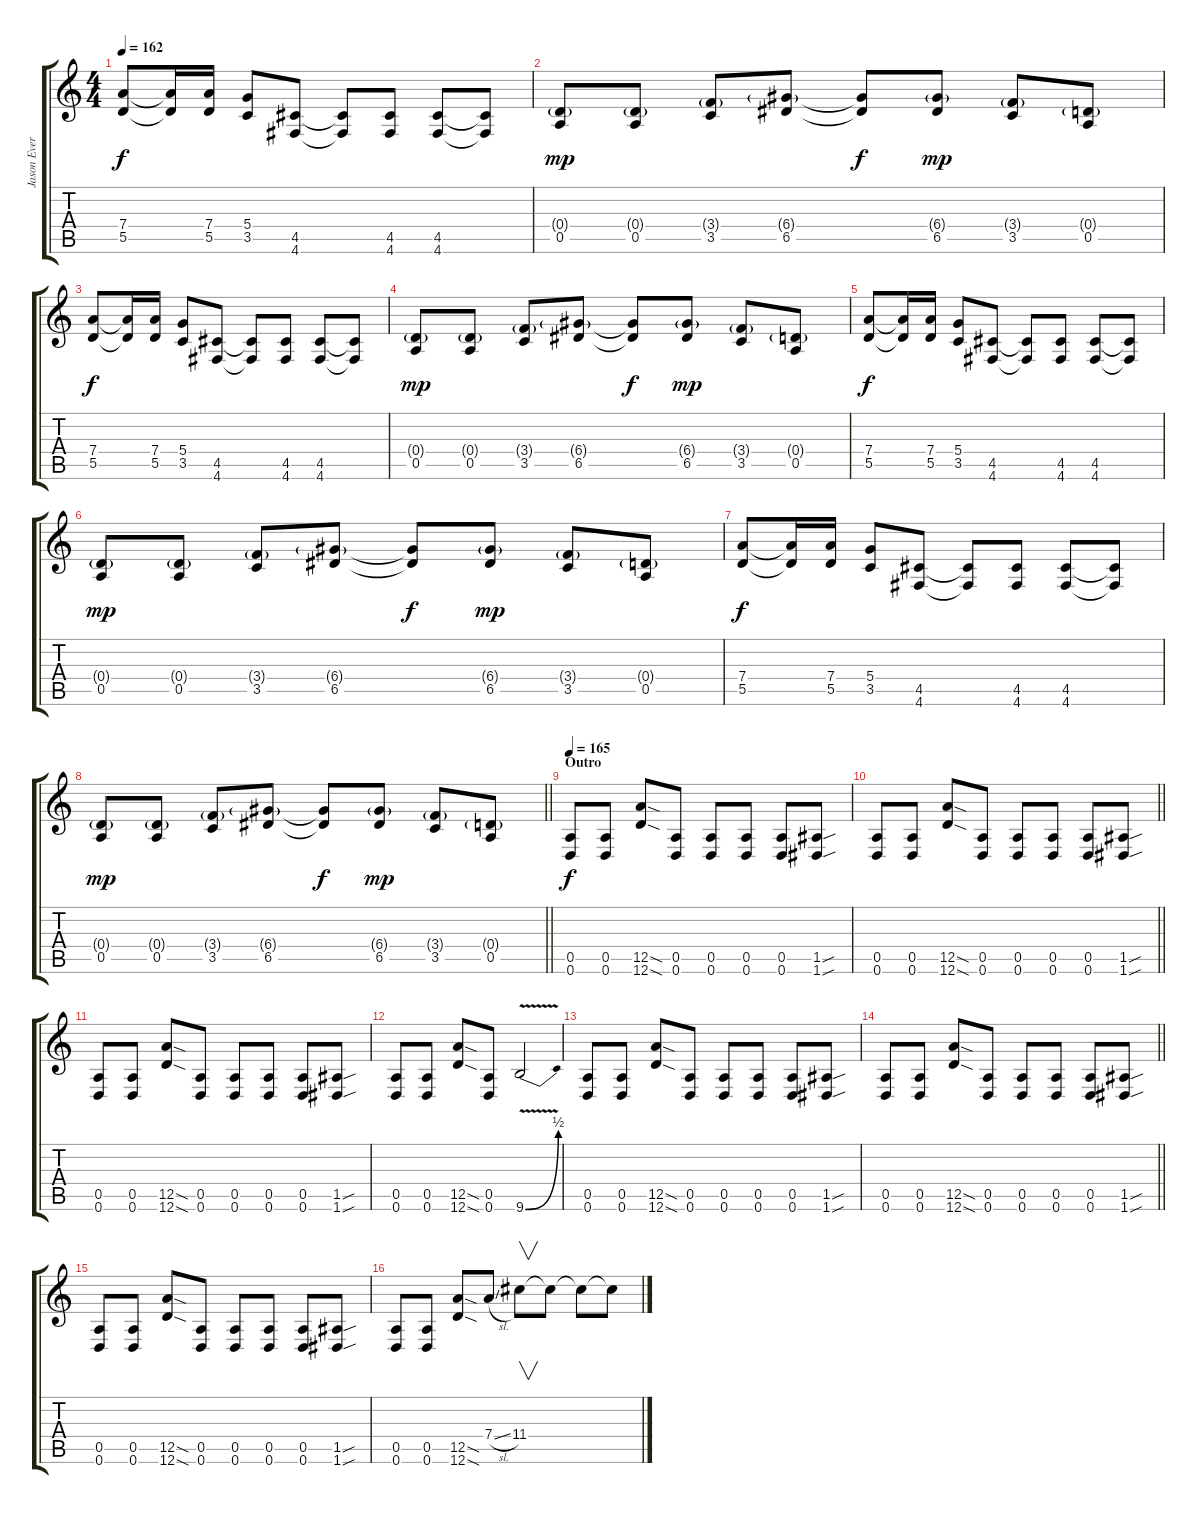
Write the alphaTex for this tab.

\track ("Jason Everman" "Jason Ever") {instrument overdrivenguitar}
\staff {score tabs}
\tuning (E4 B3 G3 D3 A2 D2) {hide}
\ts (4 4)
\tempo 162
\clef g2
\ks c
(7.4 5.5).8{dy f} (7.4{t} 5.5{t}).16 (7.4 5.5).16 (5.4 3.5).8 (4.5 4.6).8 (4.5{t} 4.6{t}).8 (4.5 4.6).8 (4.5 4.6).8 (4.5{t} 4.6{t}).8 |
(0.4{g} 0.5).8{dy mp} (0.4{g} 0.5).8 (3.4{g} 3.5).8 (6.4{g} 6.5).8 (6.4{t} 6.5{t}).8{dy f} (6.4{g} 6.5).8{dy mp} (3.4{g} 3.5).8 (0.4{g} 0.5).8 |
(7.4 5.5).8{dy f} (7.4{t} 5.5{t}).16 (7.4 5.5).16 (5.4 3.5).8 (4.5 4.6).8 (4.5{t} 4.6{t}).8 (4.5 4.6).8 (4.5 4.6).8 (4.5{t} 4.6{t}).8 |
(0.4{g} 0.5).8{dy mp} (0.4{g} 0.5).8 (3.4{g} 3.5).8 (6.4{g} 6.5).8 (6.4{t} 6.5{t}).8{dy f} (6.4{g} 6.5).8{dy mp} (3.4{g} 3.5).8 (0.4{g} 0.5).8 |
(7.4 5.5).8{dy f} (7.4{t} 5.5{t}).16 (7.4 5.5).16 (5.4 3.5).8 (4.5 4.6).8 (4.5{t} 4.6{t}).8 (4.5 4.6).8 (4.5 4.6).8 (4.5{t} 4.6{t}).8 |
(0.4{g} 0.5).8{dy mp} (0.4{g} 0.5).8 (3.4{g} 3.5).8 (6.4{g} 6.5).8 (6.4{t} 6.5{t}).8{dy f} (6.4{g} 6.5).8{dy mp} (3.4{g} 3.5).8 (0.4{g} 0.5).8 |
(7.4 5.5).8{dy f} (7.4{t} 5.5{t}).16 (7.4 5.5).16 (5.4 3.5).8 (4.5 4.6).8 (4.5{t} 4.6{t}).8 (4.5 4.6).8 (4.5 4.6).8 (4.5{t} 4.6{t}).8 |
\barLineRight lightlight
(0.4{g} 0.5).8{dy mp} (0.4{g} 0.5).8 (3.4{g} 3.5).8 (6.4{g} 6.5).8 (6.4{t} 6.5{t}).8{dy f} (6.4{g} 6.5).8{dy mp} (3.4{g} 3.5).8 (0.4{g} 0.5).8 |
\section ("" "Outro")
\tempo 165
(0.5 0.6).8{dy f} (0.5 0.6).8 (12.5{sod} 12.6{sod}).8 (0.5 0.6).8 (0.5 0.6).8 (0.5 0.6).8 (0.5 0.6).8 (1.5{sou} 1.6{sou}).8 |
\barLineRight lightlight
(0.5 0.6).8 (0.5 0.6).8 (12.5{sod} 12.6{sod}).8 (0.5 0.6).8 (0.5 0.6).8 (0.5 0.6).8 (0.5 0.6).8 (1.5{sou} 1.6{sou}).8 |
(0.5 0.6).8 (0.5 0.6).8 (12.5{sod} 12.6{sod}).8 (0.5 0.6).8 (0.5 0.6).8 (0.5 0.6).8 (0.5 0.6).8 (1.5{sou} 1.6{sou}).8 |
(0.5 0.6).8 (0.5 0.6).8 (12.5{sod} 12.6{sod}).8 (0.5 0.6).8 9.6{be (bend 0 0 60 2) v}.2 |
(0.5 0.6).8 (0.5 0.6).8 (12.5{sod} 12.6{sod}).8 (0.5 0.6).8 (0.5 0.6).8 (0.5 0.6).8 (0.5 0.6).8 (1.5{sou} 1.6{sou}).8 |
\barLineRight lightlight
(0.5 0.6).8 (0.5 0.6).8 (12.5{sod} 12.6{sod}).8 (0.5 0.6).8 (0.5 0.6).8 (0.5 0.6).8 (0.5 0.6).8 (1.5{sou} 1.6{sou}).8 |
(0.5 0.6).8 (0.5 0.6).8 (12.5{sod} 12.6{sod}).8 (0.5 0.6).8 (0.5 0.6).8 (0.5 0.6).8 (0.5 0.6).8 (1.5{sou} 1.6{sou}).8 |
(0.5 0.6).8 (0.5 0.6).8 (12.5{sod} 12.6{sod}).8 7.4{sl}.8 11.4.8{v} 11.4{t}.8 11.4{t}.8 11.4{t}.8
